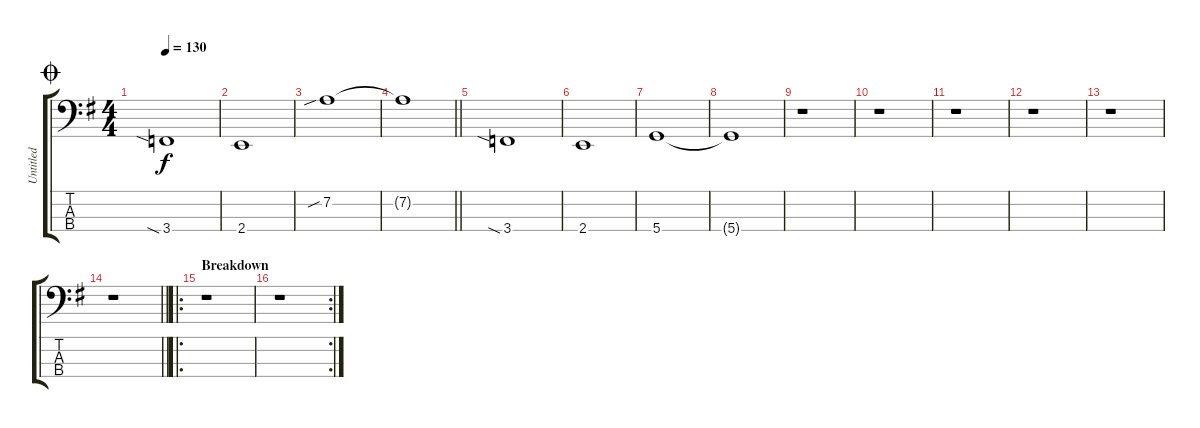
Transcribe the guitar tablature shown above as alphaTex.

\track ("Untitled" "Untitled") {instrument electricbassfinger}
\staff {score tabs}
\tuning (G2 D2 A1 D1) {hide}
\ts (4 4)
\jump coda
\tempo 130
\clef f4
\ks g
3.4{sia}.1{dy f} |
2.4.1 |
7.2{sib}.1 |
\barLineRight lightlight
7.2{t}.1 |
3.4{sia}.1 |
2.4.1 |
5.4.1 |
5.4{t}.1 |
r.1 |
r.1 |
r.1 |
r.1 |
r.1 |
\barLineRight lightlight
r.1 |
\ro
\section ("" "Breakdown")
r.1 |
\rc 2
r.1
